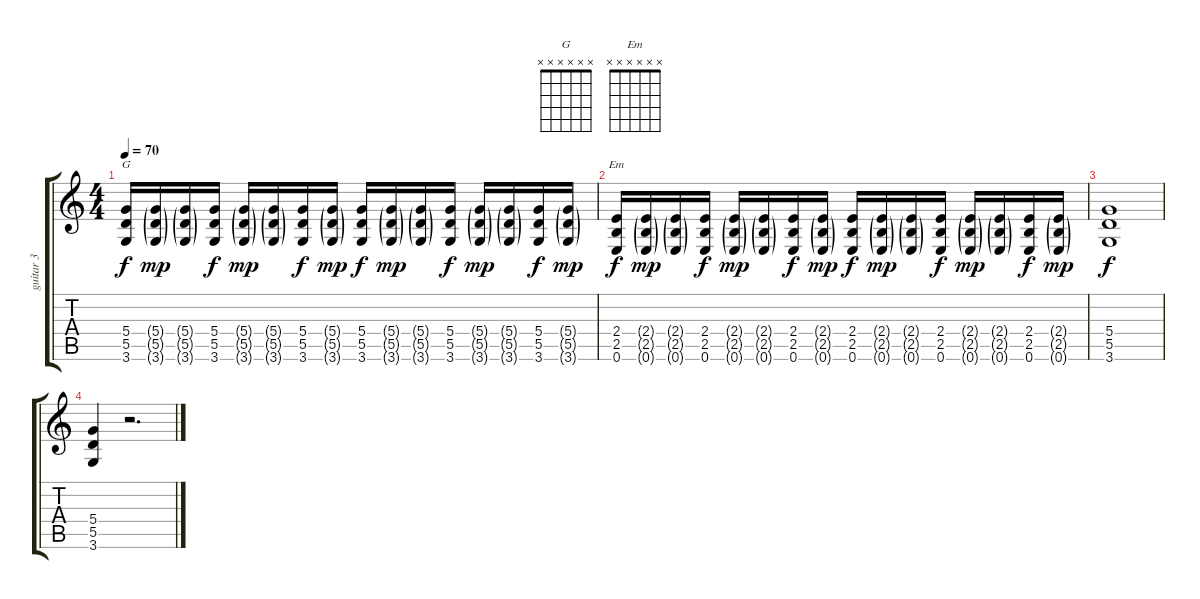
\track ("guitar 3" "guitar 3") {instrument overdrivenguitar}
\staff {score tabs}
\tuning (E4 B3 G3 D3 A2 E2) {hide}
\chord ("G" x x x x x x) {firstfret 0}
\chord ("Em" x x x x x x) {firstfret 0}
\ts (4 4)
\tempo 70
\clef g2
\ks c
(5.4 5.5 3.6).16{ch "G" dy f} (5.4{g} 5.5{g} 3.6{g}).16{dy mp} (5.4{g} 5.5{g} 3.6{g}).16 (5.4 5.5 3.6).16{dy f} (5.4{g} 5.5{g} 3.6{g}).16{dy mp} (5.4{g} 5.5{g} 3.6{g}).16 (5.4 5.5 3.6).16{dy f} (5.4{g} 5.5{g} 3.6{g}).16{dy mp} (5.4 5.5 3.6).16{dy f} (5.4{g} 5.5{g} 3.6{g}).16{dy mp} (5.4{g} 5.5{g} 3.6{g}).16 (5.4 5.5 3.6).16{dy f} (5.4{g} 5.5{g} 3.6{g}).16{dy mp} (5.4{g} 5.5{g} 3.6{g}).16 (5.4 5.5 3.6).16{dy f} (5.4{g} 5.5{g} 3.6{g}).16{dy mp} |
(2.4 2.5 0.6).16{ch "Em" dy f} (2.4{g} 2.5{g} 0.6{g}).16{dy mp} (2.4{g} 2.5{g} 0.6{g}).16 (2.4 2.5 0.6).16{dy f} (2.4{g} 2.5{g} 0.6{g}).16{dy mp} (2.4{g} 2.5{g} 0.6{g}).16 (2.4 2.5 0.6).16{dy f} (2.4{g} 2.5{g} 0.6{g}).16{dy mp} (2.4 2.5 0.6).16{dy f} (2.4{g} 2.5{g} 0.6{g}).16{dy mp} (2.4{g} 2.5{g} 0.6{g}).16 (2.4 2.5 0.6).16{dy f} (2.4{g} 2.5{g} 0.6{g}).16{dy mp} (2.4{g} 2.5{g} 0.6{g}).16 (2.4 2.5 0.6).16{dy f} (2.4{g} 2.5{g} 0.6{g}).16{dy mp} |
(5.4 5.5 3.6).1{dy f} |
(5.4 5.5 3.6).4 r.2{d}
